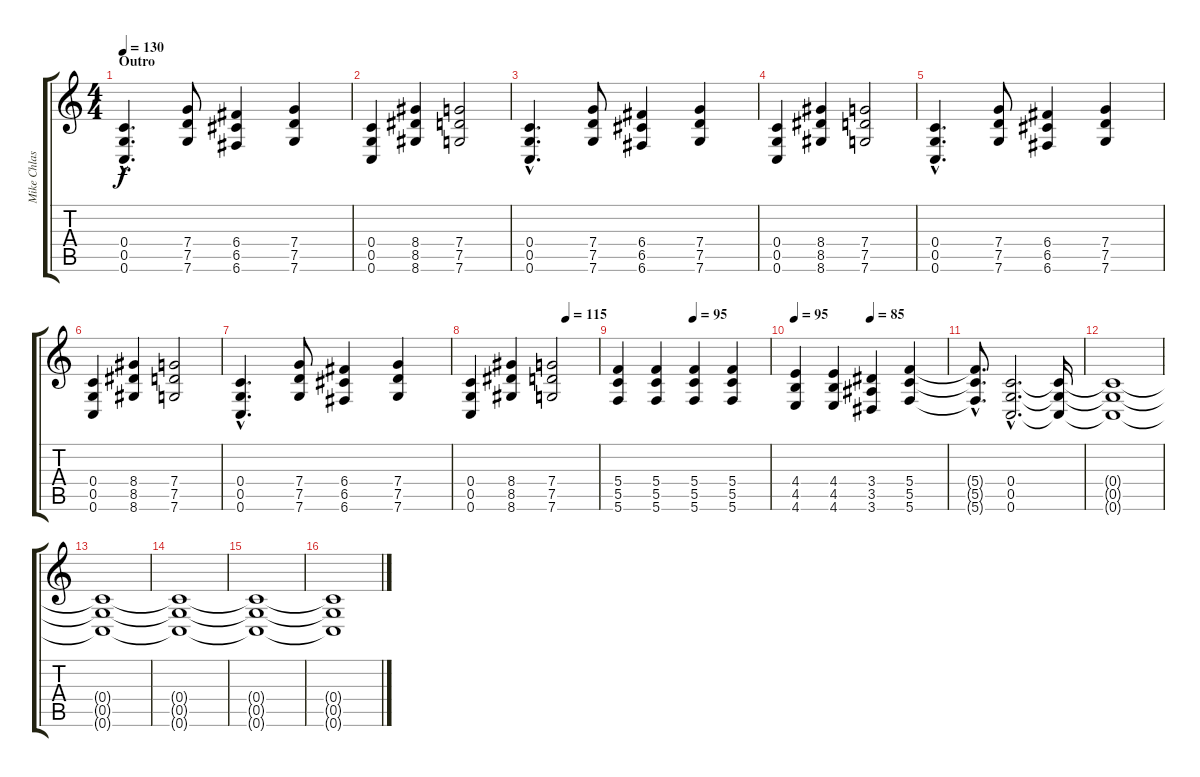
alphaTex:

\track ("Mike Chlasciak" "Mike Chlas") {instrument distortionguitar}
\staff {score tabs}
\tuning (D4 A3 F3 C3 G2 C2) {hide}
\ts (4 4)
\section ("" "Outro")
\tempo 130
\clef g2
\ks c
(0.4{hac} 0.5{hac} 0.6{hac}).4{d dy f} (7.4 7.5 7.6).8 (6.4 6.5 6.6).4 (7.4 7.5 7.6).4 |
(0.4 0.5 0.6).4 (8.4 8.5 8.6).4 (7.4 7.5 7.6).2 |
(0.4{hac} 0.5{hac} 0.6{hac}).4{d} (7.4 7.5 7.6).8 (6.4 6.5 6.6).4 (7.4 7.5 7.6).4 |
(0.4 0.5 0.6).4 (8.4 8.5 8.6).4 (7.4 7.5 7.6).2 |
(0.4{hac} 0.5{hac} 0.6{hac}).4{d} (7.4 7.5 7.6).8 (6.4 6.5 6.6).4 (7.4 7.5 7.6).4 |
(0.4 0.5 0.6).4 (8.4 8.5 8.6).4 (7.4 7.5 7.6).2 |
(0.4{hac} 0.5{hac} 0.6{hac}).4{d} (7.4 7.5 7.6).8 (6.4 6.5 6.6).4 (7.4 7.5 7.6).4 |
\tempo (115 0.75)
(0.4 0.5 0.6).4 (8.4 8.5 8.6).4 (7.4 7.5 7.6).2 |
\tempo (95 0.5)
(5.4 5.5 5.6).4 (5.4 5.5 5.6).4 (5.4 5.5 5.6).4 (5.4 5.5 5.6).4 |
\tempo 95
\tempo (85 0.5)
(4.4 4.5 4.6).4 (4.4 4.5 4.6).4 (3.4 3.5 3.6).4 (5.4 5.5 5.6).4 |
(5.4{hac t} 5.5{hac t} 5.6{hac t}).8{d} (0.4{hac} 0.5{hac} 0.6{hac}).2{d} (0.4{t} 0.5{t} 0.6{t}).16 |
(0.4{t} 0.5{t} 0.6{t}).1 |
(0.4{t} 0.5{t} 0.6{t}).1 |
(0.4{t} 0.5{t} 0.6{t}).1{volume 0} |
(0.4{t} 0.5{t} 0.6{t}).1 |
(0.4{t} 0.5{t} 0.6{t}).1
